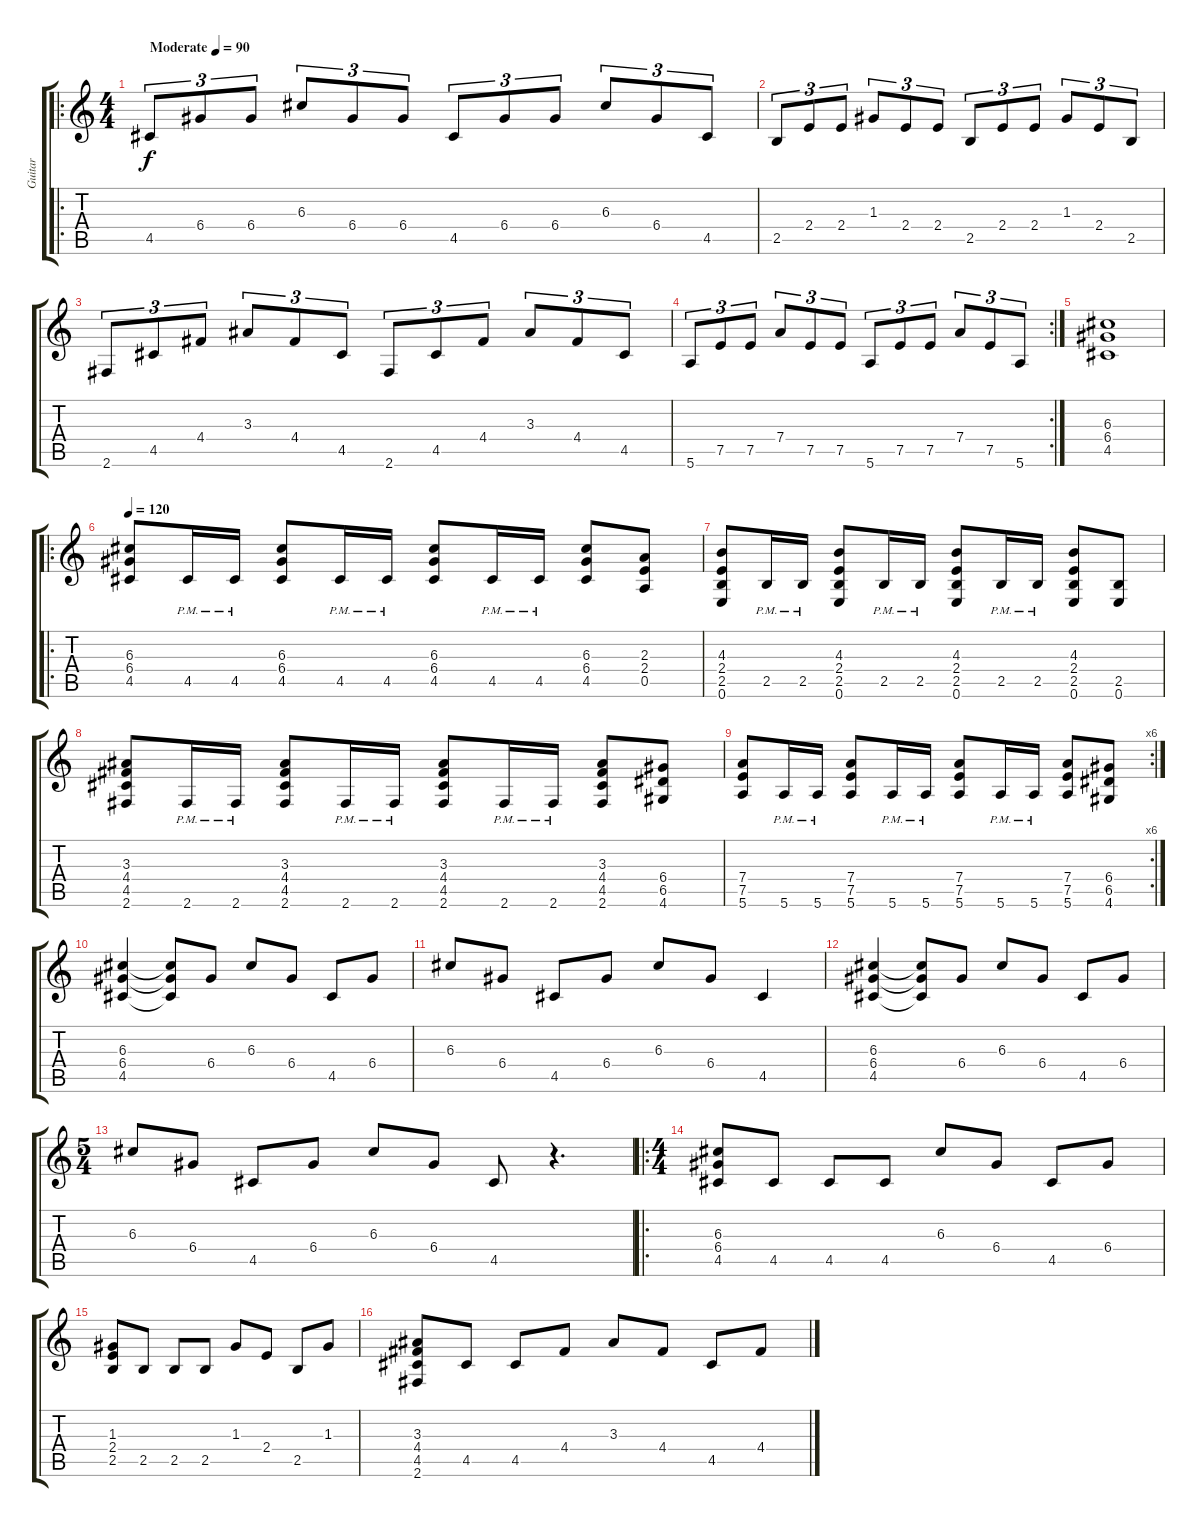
\track ("Guitar" "Guitar") {instrument acousticguitarnylon}
\staff {score tabs}
\tuning (E4 B3 G3 D3 A2 E2) {hide}
\ro
\ts (4 4)
\tempo (90 "Moderate")
\clef g2
\ks c
4.5.8{tu (3 2) dy f instrument acousticguitarnylon} 6.4.8{tu (3 2)} 6.4.8{tu (3 2)} 6.3.8{tu (3 2)} 6.4.8{tu (3 2)} 6.4.8{tu (3 2)} 4.5.8{tu (3 2)} 6.4.8{tu (3 2)} 6.4.8{tu (3 2)} 6.3.8{tu (3 2)} 6.4.8{tu (3 2)} 4.5.8{tu (3 2)} |
2.5.8{tu (3 2)} 2.4.8{tu (3 2)} 2.4.8{tu (3 2)} 1.3.8{tu (3 2)} 2.4.8{tu (3 2)} 2.4.8{tu (3 2)} 2.5.8{tu (3 2)} 2.4.8{tu (3 2)} 2.4.8{tu (3 2)} 1.3.8{tu (3 2)} 2.4.8{tu (3 2)} 2.5.8{tu (3 2)} |
2.6.8{tu (3 2)} 4.5.8{tu (3 2)} 4.4.8{tu (3 2)} 3.3.8{tu (3 2)} 4.4.8{tu (3 2)} 4.5.8{tu (3 2)} 2.6.8{tu (3 2)} 4.5.8{tu (3 2)} 4.4.8{tu (3 2)} 3.3.8{tu (3 2)} 4.4.8{tu (3 2)} 4.5.8{tu (3 2)} |
\rc 2
5.6.8{tu (3 2)} 7.5.8{tu (3 2)} 7.5.8{tu (3 2)} 7.4.8{tu (3 2)} 7.5.8{tu (3 2)} 7.5.8{tu (3 2)} 5.6.8{tu (3 2)} 7.5.8{tu (3 2)} 7.5.8{tu (3 2)} 7.4.8{tu (3 2)} 7.5.8{tu (3 2)} 5.6.8{tu (3 2)} |
(6.3 6.4 4.5).1 |
\ro
\tempo 120
(6.3 6.4 4.5).8 4.5{pm}.16 4.5{pm}.16 (6.3 6.4 4.5).8 4.5{pm}.16 4.5{pm}.16 (6.3 6.4 4.5).8 4.5{pm}.16 4.5{pm}.16 (6.3 6.4 4.5).8 (2.3 2.4 0.5).8 |
(4.3 2.4 2.5 0.6).8 2.5{pm}.16 2.5{pm}.16 (4.3 2.4 2.5 0.6).8 2.5{pm}.16 2.5{pm}.16 (4.3 2.4 2.5 0.6).8 2.5{pm}.16 2.5{pm}.16 (4.3 2.4 2.5 0.6).8 (2.5 0.6).8 |
(3.3 4.4 4.5 2.6).8 2.6{pm}.16 2.6{pm}.16 (3.3 4.4 4.5 2.6).8 2.6{pm}.16 2.6{pm}.16 (3.3 4.4 4.5 2.6).8 2.6{pm}.16 2.6{pm}.16 (3.3 4.4 4.5 2.6).8 (6.4 6.5 4.6).8 |
\rc 6
(7.4 7.5 5.6).8 5.6{pm}.16 5.6{pm}.16 (7.4 7.5 5.6).8 5.6{pm}.16 5.6{pm}.16 (7.4 7.5 5.6).8 5.6{pm}.16 5.6{pm}.16 (7.4 7.5 5.6).8 (6.4 6.5 4.6).8 |
(6.3 6.4 4.5).4 (6.3{t} 6.4{t} 4.5{t}).8 6.4.8 6.3.8 6.4.8 4.5.8 6.4.8 |
6.3.8 6.4.8 4.5.8 6.4.8 6.3.8 6.4.8 4.5.4 |
(6.3 6.4 4.5).4 (6.3{t} 6.4{t} 4.5{t}).8 6.4.8 6.3.8 6.4.8 4.5.8 6.4.8 |
\ts (5 4)
6.3.8 6.4.8 4.5.8 6.4.8 6.3.8 6.4.8 4.5.8 r.4{d} |
\ro
\ts (4 4)
(6.3 6.4 4.5).8 4.5.8 4.5.8 4.5.8 6.3.8 6.4.8 4.5.8 6.4.8 |
(1.3 2.4 2.5).8 2.5.8 2.5.8 2.5.8 1.3.8 2.4.8 2.5.8 1.3.8 |
(3.3 4.4 4.5 2.6).8 4.5.8 4.5.8 4.4.8 3.3.8 4.4.8 4.5.8 4.4.8
